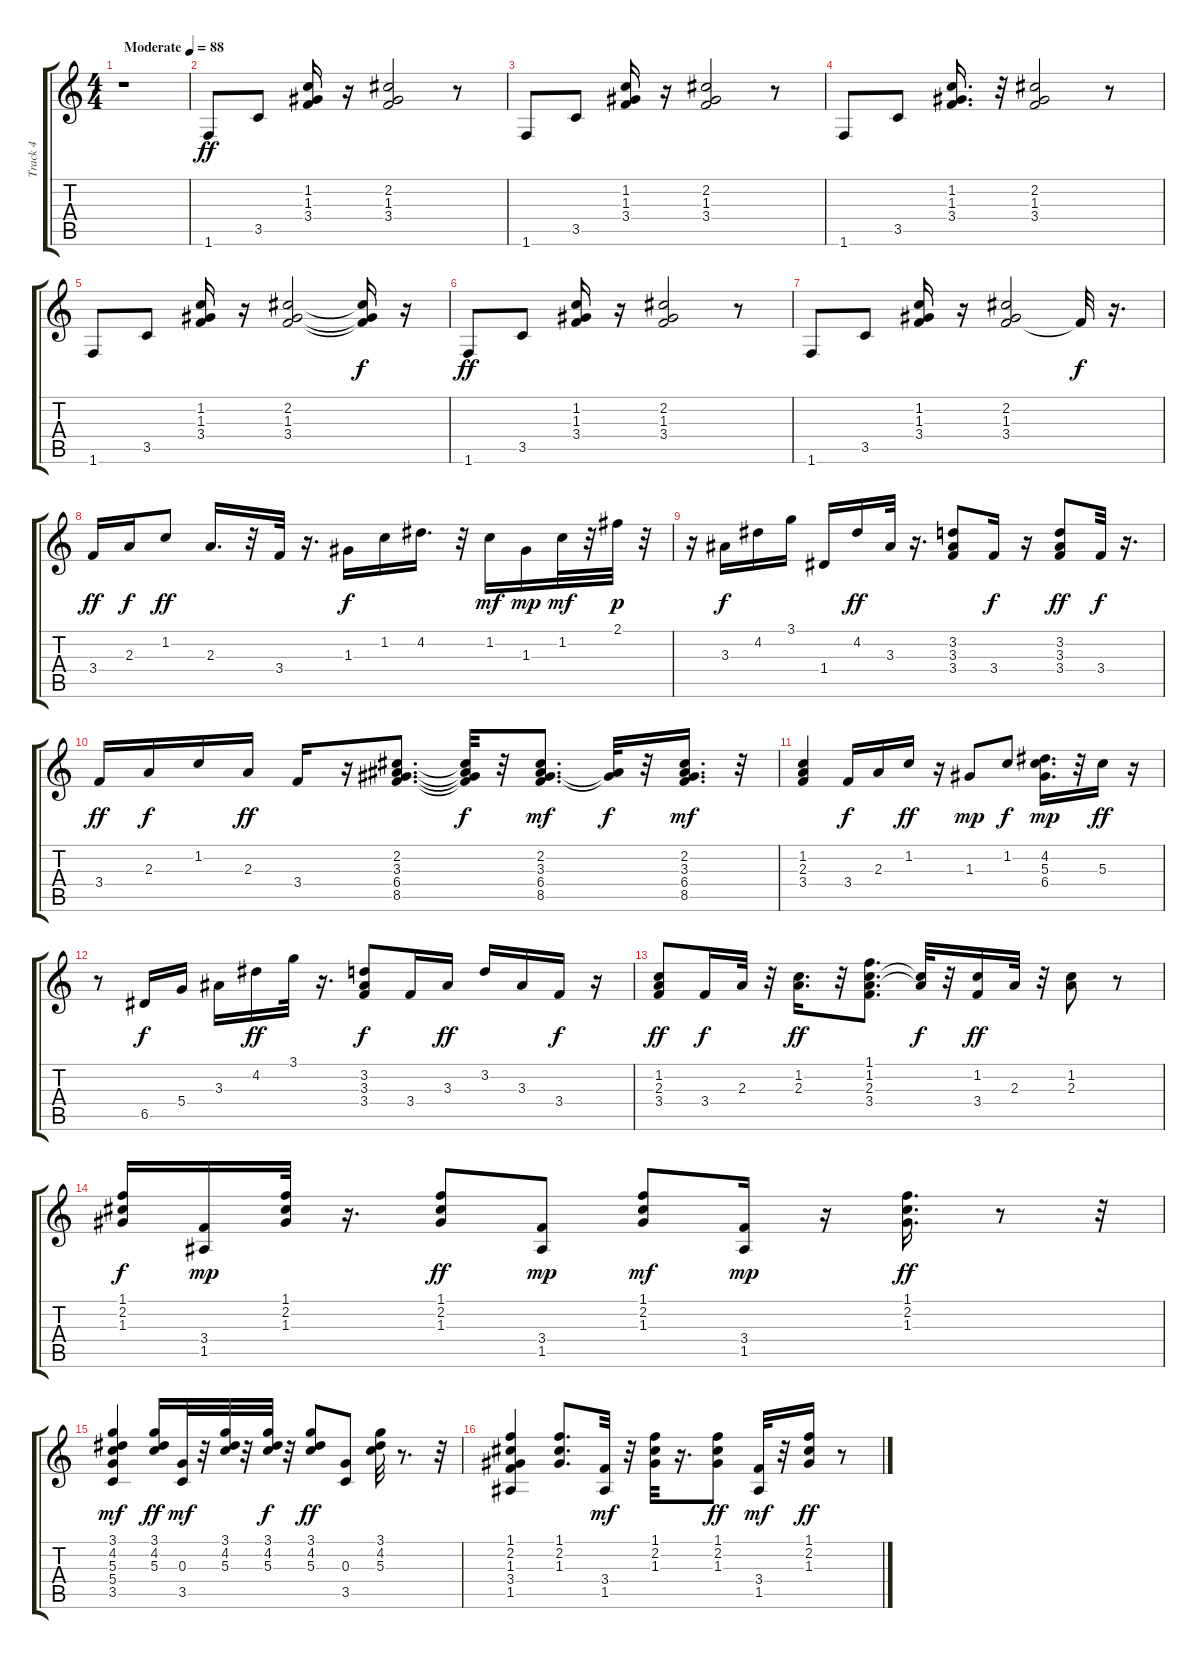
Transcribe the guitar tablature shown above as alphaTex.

\track ("Track 4" "Track 4") {instrument acousticguitarsteel}
\staff {score tabs}
\tuning (E4 B3 G3 D3 A2 E2) {hide}
\ts (4 4)
\tempo (88 "Moderate")
\clef g2
\ks c
r.1{dy ff instrument acousticguitarsteel} |
1.6.8{balance 6} 3.5.8 (1.2 1.3 3.4).16 r.16 (2.2 1.3 3.4).2 r.8 |
1.6.8 3.5.8 (1.2 1.3 3.4).16 r.16 (2.2 1.3 3.4).2 r.8 |
1.6.8 3.5.8 (1.2 1.3 3.4).16{d} r.32 (2.2 1.3 3.4).2 r.8 |
1.6.8 3.5.8 (1.2 1.3 3.4).16 r.16 (2.2 1.3 3.4).2 (2.2{t} 1.3{t} 3.4{t}).16{dy f} r.16 |
1.6.8{dy ff} 3.5.8 (1.2 1.3 3.4).16 r.16 (2.2 1.3 3.4).2 r.8 |
1.6.8 3.5.8 (1.2 1.3 3.4).16 r.16 (2.2 1.3 3.4).2 3.4{t}.32{dy f} r.16{d} |
3.4.16{dy ff} 2.3.16{dy f} 1.2.8{dy ff} 2.3.16{d} r.32 3.4.32 r.16{d} 1.3.16{dy f} 1.2.16 4.2.16{d} r.32 1.2.16{dy mf} 1.3.16{dy mp} 1.2.32{dy mf} r.32 2.1.32{dy p} r.32 |
r.16 3.3.16{dy f} 4.2.16 3.1.16 1.4.16 4.2.16{dy ff} 3.3.32 r.16{d} (3.2 3.3 3.4).8 3.4.16{dy f} r.16 (3.2 3.3 3.4).8{dy ff} 3.4.32{dy f} r.16{d} |
3.4.16{dy ff} 2.3.16{dy f} 1.2.16 2.3.16{dy ff} 3.4.16 r.16 (2.2 3.3 6.4 8.5).8{d} (2.2{t} 3.3{t} 6.4{t} 8.5{t}).32{dy f} r.32 (2.2 3.3 6.4 8.5).8{d dy mf} (3.3{t} 6.4{t}).32{dy f} r.32 (2.2 3.3 6.4 8.5).16{d dy mf} r.32 |
(1.2 2.3 3.4).4 3.4.16{dy f} 2.3.16 1.2.16{dy ff} r.16 1.3.8{dy mp} 1.2.8{dy f} (4.2 5.3 6.4).16{d dy mp} r.32 5.3.16{dy ff} r.16 |
r.8 6.5.16{dy f} 5.4.16 3.3.16 4.2.16{dy ff} 3.1.32 r.16{d} (3.2 3.3 3.4).8{dy f} 3.4.16 3.3.16{dy ff} 3.2.16 3.3.16 3.4.16{dy f} r.16 |
(1.2 2.3 3.4).8{dy ff} 3.4.16{dy f} 2.3.32 r.32 (1.2 2.3).16{d dy ff} r.32 (1.1 1.2 2.3 3.4).8{d} (1.2{t} 2.3{t}).32{dy f} r.32 (1.2 3.4).16{dy ff} 2.3.32 r.32 (1.2 2.3).8 r.8 |
(1.1 2.2 1.3).16{dy f} (3.4 1.5).16{dy mp} (1.1 2.2 1.3).32 r.16{d} (1.1 2.2 1.3).8{dy ff} (3.4 1.5).8{dy mp} (1.1 2.2 1.3).8{dy mf} (3.4 1.5).16{dy mp} r.16 (1.1 2.2 1.3).16{d dy ff} r.8 r.32 |
(3.1 4.2 5.3 5.4 3.5).4{dy mf} (3.1 4.2 5.3).16{dy ff} (0.3 3.5).32{dy mf} r.32 (3.1 4.2 5.3).32 r.32 (3.1 4.2 5.3).32{dy f} r.32 (3.1 4.2 5.3).8{dy ff} (0.3 3.5).8 (3.1 4.2 5.3).32 r.8{d} r.32 |
(1.1 2.2 1.3 3.4 1.5).4 (1.1 2.2 1.3).8{d} (3.4 1.5).32{dy mf} r.32 (1.1 2.2 1.3).32 r.16{d} (1.1 2.2 1.3).8{dy ff} (3.4 1.5).32{dy mf} r.32 (1.1 2.2 1.3).16{dy ff} r.8
